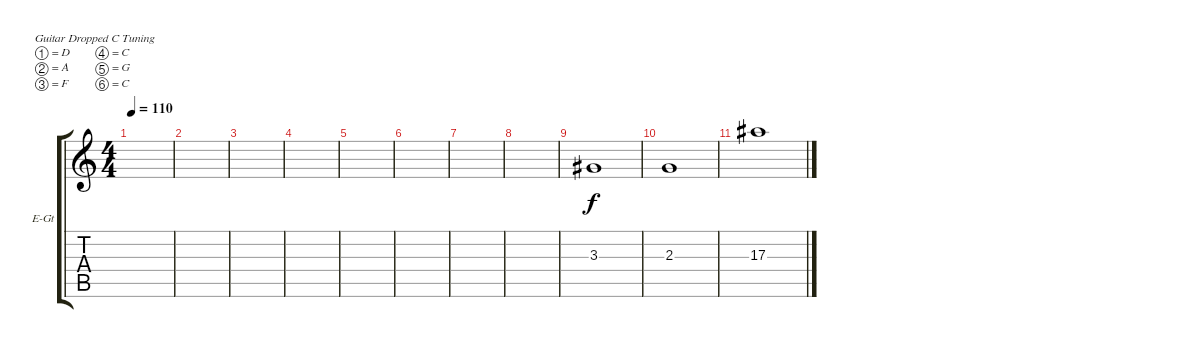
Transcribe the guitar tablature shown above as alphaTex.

\defaultSystemsLayout 4
\bracketExtendMode groupsimilarinstruments
\firstSystemTrackNameOrientation horizontal
\otherSystemsTrackNameOrientation horizontal
\track ("Electric Guitar" "E-Gt") {instrument electricguitarclean}
\staff {score tabs}
\tuning (D4 A3 F3 C3 G2 C2)
\ts (4 4)
\tempo 110
\clef g2
\scale
0.333333
\ks c
|
\scale
0.333333 |
\scale
0.333333 |
\scale
0.333333 |
\scale
0.333333 |
\scale
0.333333 |
\scale
0.333333 |
\scale
0.333333 |
\scale
0.333333 3.3.1 |
\scale
0.333333 2.3.1 |
\scale
0.333333 17.3.1 |
\scale
0.333333 |
\scale
0.333333 |
\scale
0.333333 |
\scale
0.333333 |
\scale
0.333333
